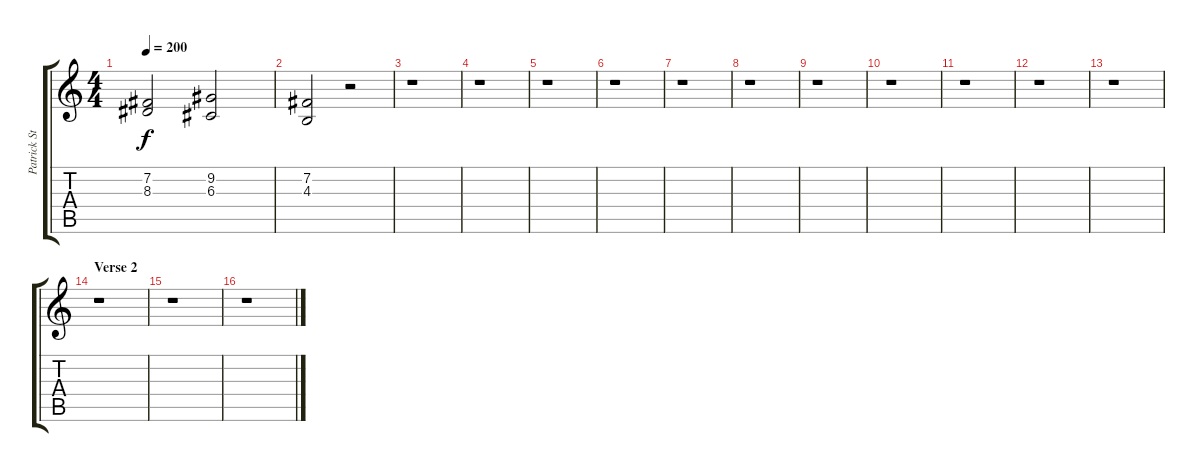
\track ("Patrick Stump (Backing Vocals)" "Patrick St") {instrument oboe}
\staff {score tabs}
\tuning (E4 B3 G3 D3 A2 E2) {hide}
\ts (4 4)
\tempo 200
\clef g2
\ks c
(7.2 8.3).2{dy f} (9.2 6.3).2 |
(7.2 4.3).2 r.2 |
r.1 |
r.1 |
r.1 |
r.1 |
r.1 |
r.1 |
r.1 |
r.1 |
r.1 |
r.1 |
r.1 |
\section ("" "Verse 2")
r.1 |
r.1 |
r.1
